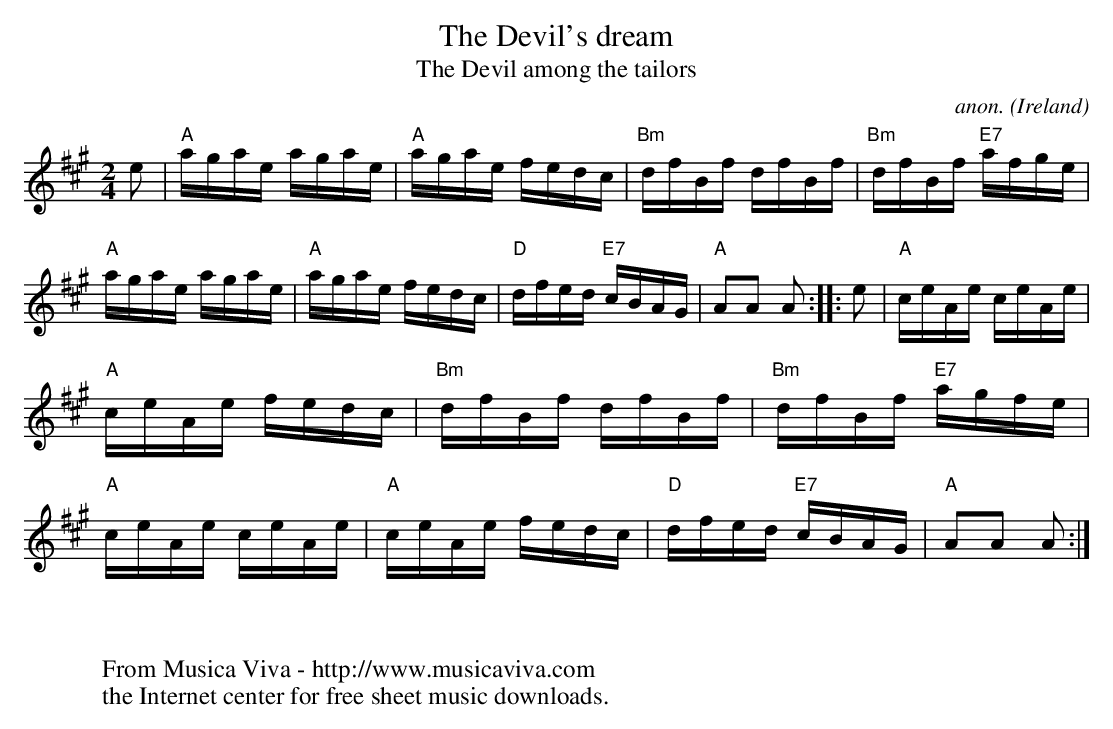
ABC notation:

X:1
T:The Devil's dream
T:The Devil among the tailors
C:anon.
O:Ireland
M:2/4
L:1/16
K:A
e2|"A"agae agae|"A"agae fedc|"Bm"dfBf dfBf|"Bm"dfBf "E7"afge|\
"A"agae  agae|"A"agae fedc|"D"dfed "E7"cBAG|"A"A2A2 A2::e2|\
"A"ceAe ceAe|"A"ceAe fedc|"Bm"dfBf dfBf|"Bm"dfBf "E7"agfe|\
"A"ceAe ceAe|"A"ceAe fedc|"D"dfed "E7"cBAG|"A"A2A2 A2:|
W:
W:
W:  From Musica Viva - http://www.musicaviva.com
W:  the Internet center for free sheet music downloads.
